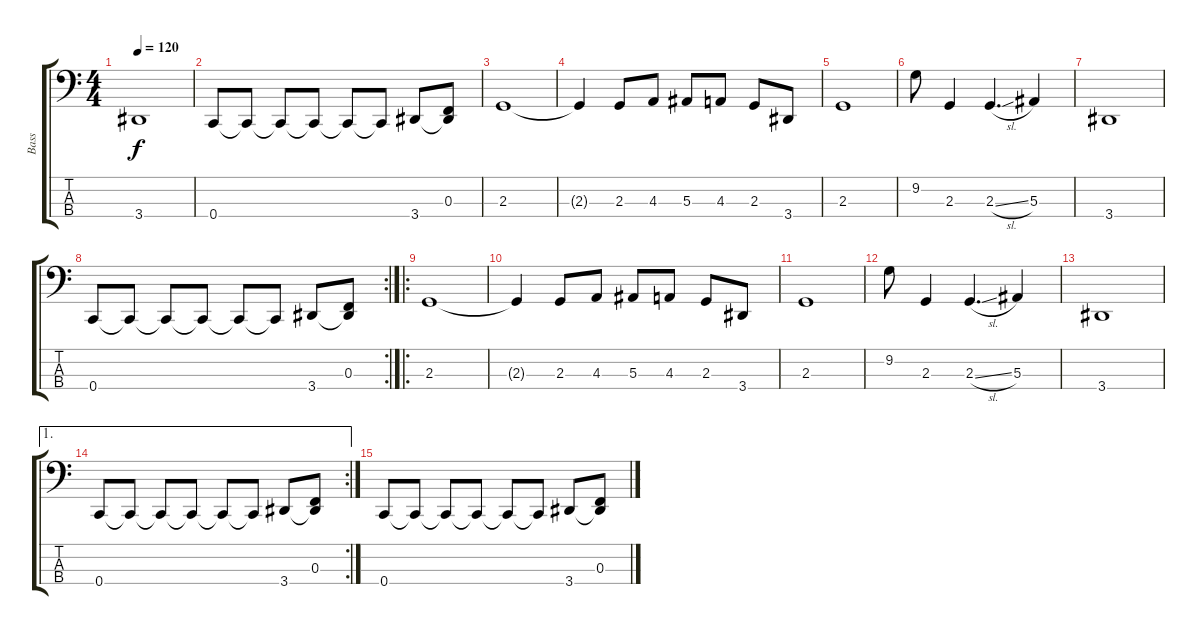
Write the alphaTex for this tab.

\track ("Bass" "Bass") {instrument electricbassfinger}
\staff {score tabs}
\tuning (Eb2 Bb1 F1 C1) {hide}
\ts (4 4)
\tempo 120
\clef f4
\ks c
3.4.1{dy f} |
0.4.8 0.4{t}.8 0.4{t}.8 0.4{t}.8 0.4{t}.8 0.4{t}.8 3.4.8 (0.3 3.4{t}).8 |
2.3.1 |
2.3{t}.4 2.3.8 4.3.8 5.3.8 4.3.8 2.3.8 3.4.8 |
2.3.1 |
9.2.8 2.3.4 2.3{sl}.4{d} 5.3.4 |
3.4.1 |
\rc 2
0.4.8 0.4{t}.8 0.4{t}.8 0.4{t}.8 0.4{t}.8 0.4{t}.8 3.4.8 (0.3 3.4{t}).8 |
\ro
2.3.1 |
2.3{t}.4 2.3.8 4.3.8 5.3.8 4.3.8 2.3.8 3.4.8 |
2.3.1 |
9.2.8 2.3.4 2.3{sl}.4{d} 5.3.4 |
3.4.1 |
\ae 1
\rc 2
0.4.8 0.4{t}.8 0.4{t}.8 0.4{t}.8 0.4{t}.8 0.4{t}.8 3.4.8 (0.3 3.4{t}).8 |
0.4.8 0.4{t}.8 0.4{t}.8 0.4{t}.8 0.4{t}.8 0.4{t}.8 3.4.8 (0.3 3.4{t}).8
